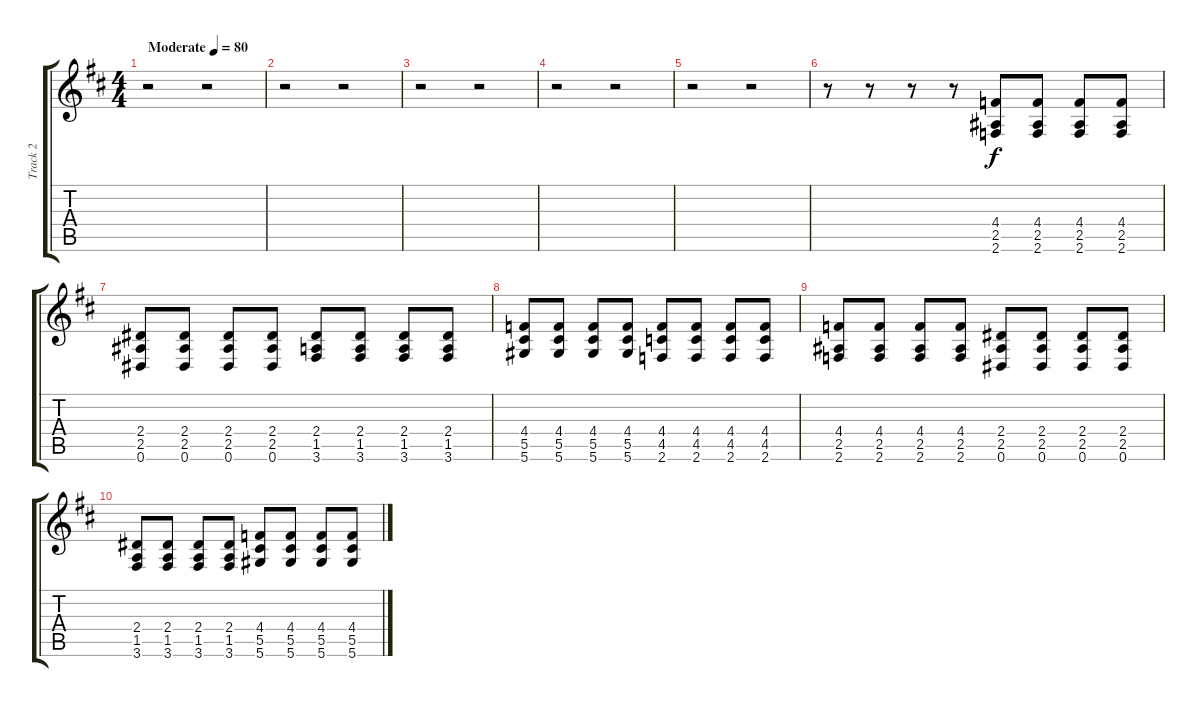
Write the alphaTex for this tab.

\track ("Track 2" "Track 2") {instrument overdrivenguitar}
\staff {score tabs}
\tuning (Eb4 Bb3 Gb3 Db3 Ab2 Eb2) {hide}
\ts (4 4)
\tempo (80 "Moderate")
\clef g2
\ks bminor
r.2{dy f instrument overdrivenguitar} r.2 |
r.2 r.2 |
r.2 r.2 |
r.2 r.2 |
r.2 r.2 |
r.8 r.8 r.8 r.8 (4.4 2.5 2.6).8 (4.4 2.5 2.6).8 (4.4 2.5 2.6).8 (4.4 2.5 2.6).8 |
(2.4 2.5 0.6).8 (2.4 2.5 0.6).8 (2.4 2.5 0.6).8 (2.4 2.5 0.6).8 (2.4 1.5 3.6).8 (2.4 1.5 3.6).8 (2.4 1.5 3.6).8 (2.4 1.5 3.6).8 |
(4.4 5.5 5.6).8 (4.4 5.5 5.6).8 (4.4 5.5 5.6).8 (4.4 5.5 5.6).8 (4.4 4.5 2.6).8 (4.4 4.5 2.6).8 (4.4 4.5 2.6).8 (4.4 4.5 2.6).8 |
(4.4 2.5 2.6).8 (4.4 2.5 2.6).8 (4.4 2.5 2.6).8 (4.4 2.5 2.6).8 (2.4 2.5 0.6).8 (2.4 2.5 0.6).8 (2.4 2.5 0.6).8 (2.4 2.5 0.6).8 |
(2.4 1.5 3.6).8 (2.4 1.5 3.6).8 (2.4 1.5 3.6).8 (2.4 1.5 3.6).8 (4.4 5.5 5.6).8 (4.4 5.5 5.6).8 (4.4 5.5 5.6).8 (4.4 5.5 5.6).8
